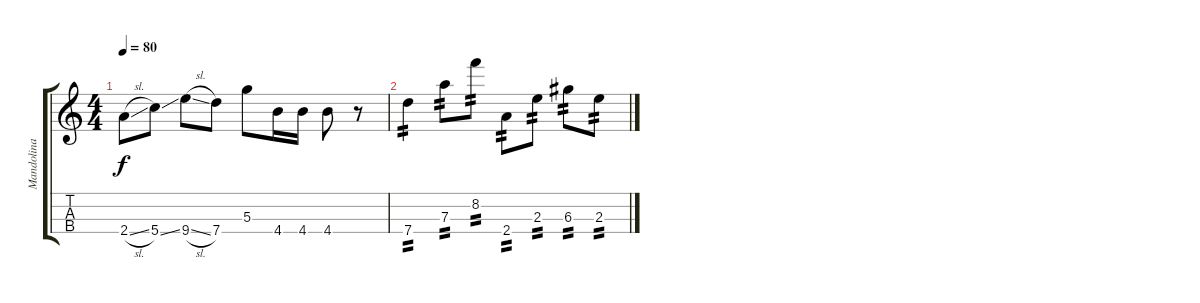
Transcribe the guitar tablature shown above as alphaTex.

\track ("Mandolina" "Mandolina") {instrument acousticguitarsteel}
\staff {score tabs}
\tuning (E5 A4 D4 G3) {hide}
\ts (4 4)
\tempo 80
\clef g2
\ks c
2.4{sl}.8{dy f} 5.4{ss}.8 9.4{sl}.8 7.4.8 5.3.8 4.4.16 4.4.16 4.4.8 r.8 |
7.4.4{tp 2} 7.3.8{tp 2} 8.2.8{tp 2} 2.4.8{tp 2} 2.3.8{tp 2} 6.3.8{tp 2} 2.3.8{tp 2}
